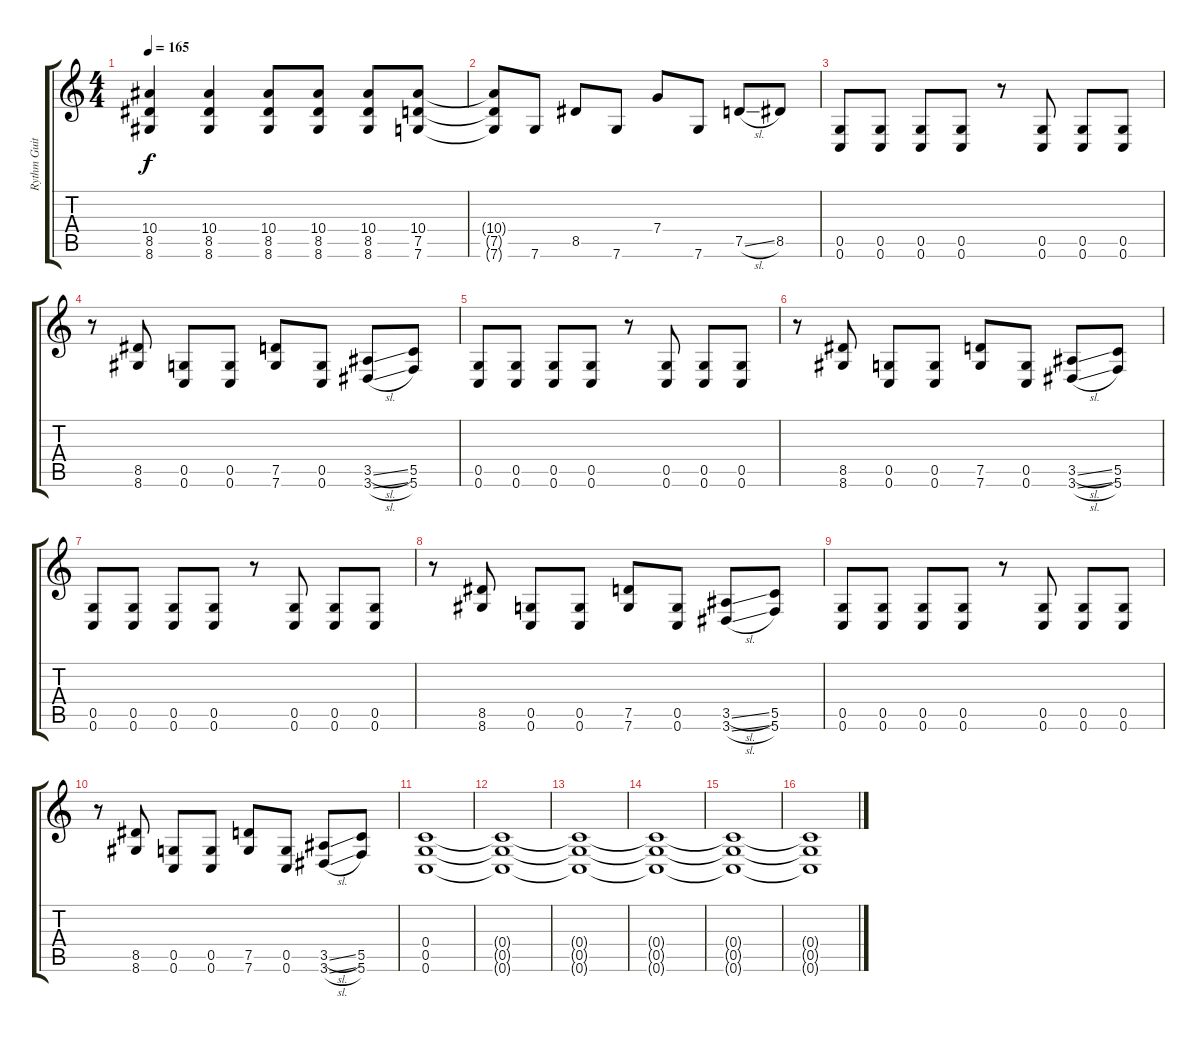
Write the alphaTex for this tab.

\track ("Rythm Guitar #1" "Rythm Guit") {instrument distortionguitar}
\staff {score tabs}
\tuning (D4 A3 F3 C3 G2 C2) {hide}
\ts (4 4)
\tempo 165
\clef g2
\ks c
(10.4 8.5 8.6).4{dy f} (10.4 8.5 8.6).4 (10.4 8.5 8.6).8 (10.4 8.5 8.6).8 (10.4 8.5 8.6).8 (10.4 7.5 7.6).8 |
(10.4{t} 7.5{t} 7.6{t}).8 7.6.8 8.5.8 7.6.8 7.4.8 7.6.8 7.5{sl}.8 8.5.8 |
(0.5 0.6).8 (0.5 0.6).8 (0.5 0.6).8 (0.5 0.6).8 r.8 (0.5 0.6).8 (0.5 0.6).8 (0.5 0.6).8 |
r.8 (8.5 8.6).8 (0.5 0.6).8 (0.5 0.6).8 (7.5 7.6).8 (0.5 0.6).8 (3.5{sl} 3.6{sl}).8 (5.5 5.6).8 |
(0.5 0.6).8 (0.5 0.6).8 (0.5 0.6).8 (0.5 0.6).8 r.8 (0.5 0.6).8 (0.5 0.6).8 (0.5 0.6).8 |
r.8 (8.5 8.6).8 (0.5 0.6).8 (0.5 0.6).8 (7.5 7.6).8 (0.5 0.6).8 (3.5{sl} 3.6{sl}).8 (5.5 5.6).8 |
(0.5 0.6).8 (0.5 0.6).8 (0.5 0.6).8 (0.5 0.6).8 r.8 (0.5 0.6).8 (0.5 0.6).8 (0.5 0.6).8 |
r.8 (8.5 8.6).8 (0.5 0.6).8 (0.5 0.6).8 (7.5 7.6).8 (0.5 0.6).8 (3.5{sl} 3.6{sl}).8 (5.5 5.6).8 |
(0.5 0.6).8 (0.5 0.6).8 (0.5 0.6).8 (0.5 0.6).8 r.8 (0.5 0.6).8 (0.5 0.6).8 (0.5 0.6).8 |
r.8 (8.5 8.6).8 (0.5 0.6).8 (0.5 0.6).8 (7.5 7.6).8 (0.5 0.6).8 (3.5{sl} 3.6{sl}).8 (5.5 5.6).8 |
(0.4 0.5 0.6).1{volume 6} |
(0.4{t} 0.5{t} 0.6{t}).1 |
(0.4{t} 0.5{t} 0.6{t}).1 |
(0.4{t} 0.5{t} 0.6{t}).1 |
(0.4{t} 0.5{t} 0.6{t}).1{volume 0} |
(0.4{t} 0.5{t} 0.6{t}).1
